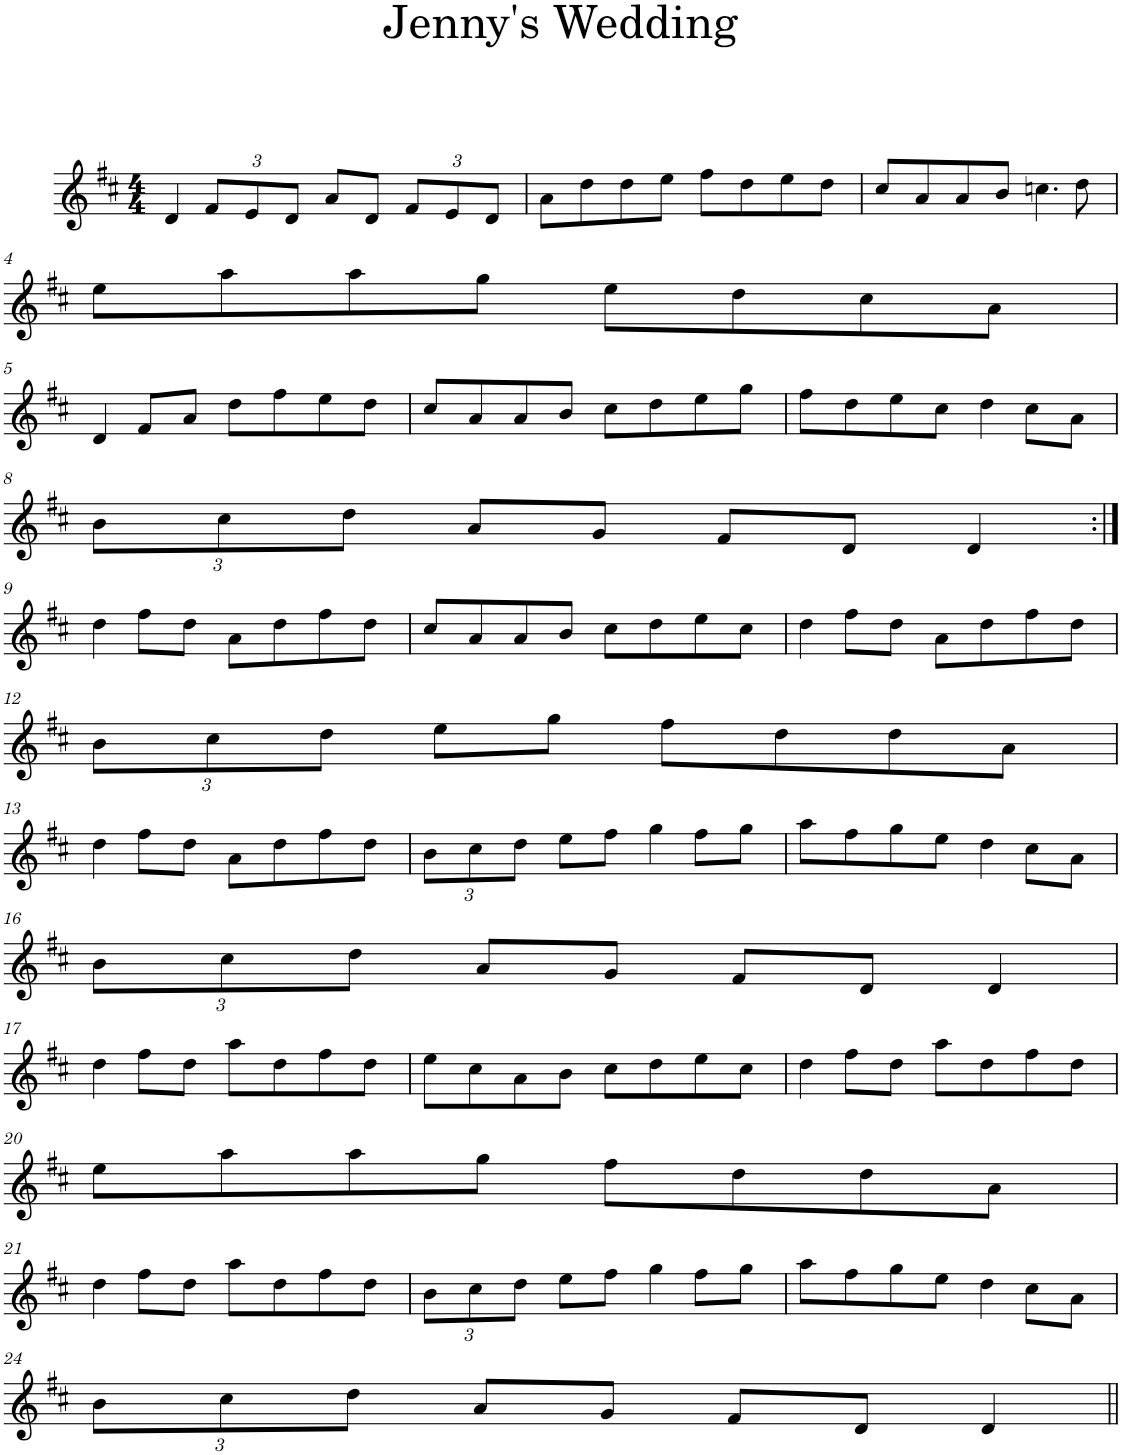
**kern
*part1
*staff1
*I"Voice
*I'V
*clefG2
*k[f#c#]
*M4/4
=1
4d/
*Xbrackettup
12f#/L
12e/
12d/J
8a/L
8d/J
12f#/L
12e/
12d/J
=2
8a\L
8dd\
8dd\
8ee\J
8ff#\L
8dd\
8ee\
8dd\J
=3
8cc#/L
8a/
8a/
8b/J
4.ccn\
8dd\
!!LO:LB:g=z
=4
8ee\L
8aa\
8aa\
8gg\J
8ee\L
8dd\
8cc#\
8a\J
!!LO:LB:g=z
=5
4d/
8f#/L
8a/J
8dd\L
8ff#\
8ee\
8dd\J
=6
8cc#/L
8a/
8a/
8b/J
8cc#\L
8dd\
8ee\
8gg\J
=7
8ff#\L
8dd\
8ee\
8cc#\J
4dd\
8cc#\L
8a\J
!!LO:LB:g=z
=8
12b\L
12cc#\
12dd\J
8a/L
8g/J
8f#/L
8d/J
4d/
!!LO:LB:g=z
=9:|!
4dd\
8ff#\L
8dd\J
8a\L
8dd\
8ff#\
8dd\J
=10
8cc#/L
8a/
8a/
8b/J
8cc#\L
8dd\
8ee\
8cc#\J
=11
4dd\
8ff#\L
8dd\J
8a\L
8dd\
8ff#\
8dd\J
!!LO:LB:g=z
=12
12b\L
12cc#\
12dd\J
8ee\L
8gg\J
8ff#\L
8dd\
8dd\
8a\J
!!LO:LB:g=z
=13
4dd\
8ff#\L
8dd\J
8a\L
8dd\
8ff#\
8dd\J
=14
12b\L
12cc#\
12dd\J
8ee\L
8ff#\J
4gg\
8ff#\L
8gg\J
=15
8aa\L
8ff#\
8gg\
8ee\J
4dd\
8cc#\L
8a\J
!!LO:LB:g=z
=16
12b\L
12cc#\
12dd\J
8a/L
8g/J
8f#/L
8d/J
4d/
!!LO:LB:g=z
=17
4dd\
8ff#\L
8dd\J
8aa\L
8dd\
8ff#\
8dd\J
=18
8ee\L
8cc#\
8a\
8b\J
8cc#\L
8dd\
8ee\
8cc#\J
=19
4dd\
8ff#\L
8dd\J
8aa\L
8dd\
8ff#\
8dd\J
!!LO:LB:g=z
=20
8ee\L
8aa\
8aa\
8gg\J
8ff#\L
8dd\
8dd\
8a\J
!!LO:LB:g=z
=21
4dd\
8ff#\L
8dd\J
8aa\L
8dd\
8ff#\
8dd\J
=22
12b\L
12cc#\
12dd\J
8ee\L
8ff#\J
4gg\
8ff#\L
8gg\J
=23
8aa\L
8ff#\
8gg\
8ee\J
4dd\
8cc#\L
8a\J
!!LO:LB:g=z
=24
12b\L
12cc#\
12dd\J
8a/L
8g/J
8f#/L
8d/J
4d/
=||
*-
